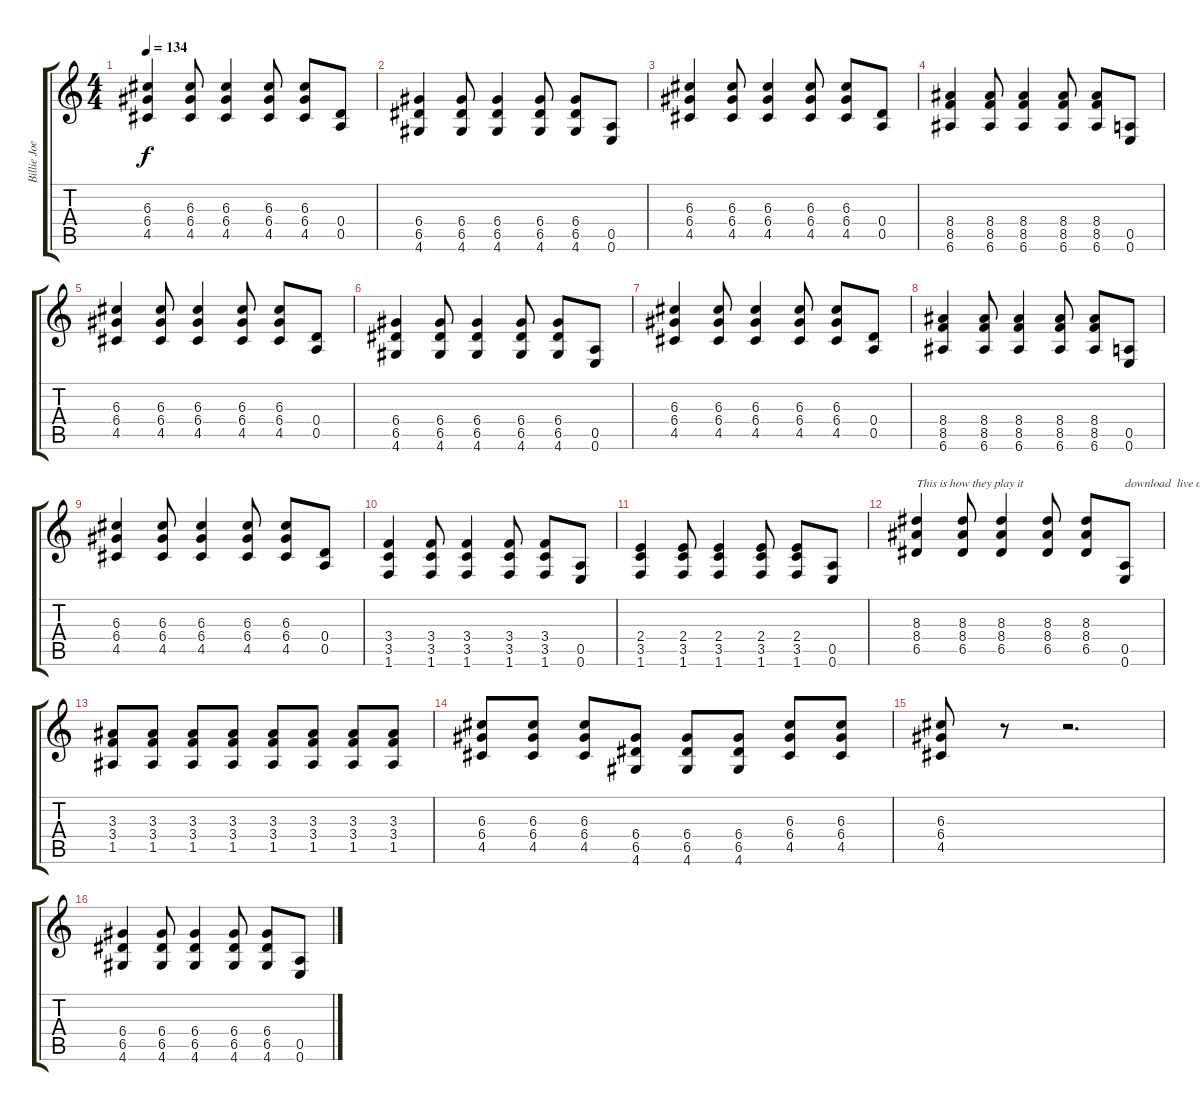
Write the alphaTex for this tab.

\track ("Billie Joe(Guitar1)" "Billie Joe") {instrument distortionguitar}
\staff {score tabs}
\tuning (E4 B3 G3 D3 A2 E2) {hide}
\ts (4 4)
\tempo 134
\clef g2
\ks c
(6.3 6.4 4.5).4{dy f} (6.3 6.4 4.5).8 (6.3 6.4 4.5).4 (6.3 6.4 4.5).8 (6.3 6.4 4.5).8 (0.4 0.5).8 |
(6.4 6.5 4.6).4 (6.4 6.5 4.6).8 (6.4 6.5 4.6).4 (6.4 6.5 4.6).8 (6.4 6.5 4.6).8 (0.5 0.6).8 |
(6.3 6.4 4.5).4 (6.3 6.4 4.5).8 (6.3 6.4 4.5).4 (6.3 6.4 4.5).8 (6.3 6.4 4.5).8 (0.4 0.5).8 |
(8.4 8.5 6.6).4 (8.4 8.5 6.6).8 (8.4 8.5 6.6).4 (8.4 8.5 6.6).8 (8.4 8.5 6.6).8 (0.5 0.6).8 |
(6.3 6.4 4.5).4 (6.3 6.4 4.5).8 (6.3 6.4 4.5).4 (6.3 6.4 4.5).8 (6.3 6.4 4.5).8 (0.4 0.5).8 |
(6.4 6.5 4.6).4 (6.4 6.5 4.6).8 (6.4 6.5 4.6).4 (6.4 6.5 4.6).8 (6.4 6.5 4.6).8 (0.5 0.6).8 |
(6.3 6.4 4.5).4 (6.3 6.4 4.5).8 (6.3 6.4 4.5).4 (6.3 6.4 4.5).8 (6.3 6.4 4.5).8 (0.4 0.5).8 |
(8.4 8.5 6.6).4 (8.4 8.5 6.6).8 (8.4 8.5 6.6).4 (8.4 8.5 6.6).8 (8.4 8.5 6.6).8 (0.5 0.6).8 |
(6.3 6.4 4.5).4 (6.3 6.4 4.5).8 (6.3 6.4 4.5).4 (6.3 6.4 4.5).8 (6.3 6.4 4.5).8 (0.4 0.5).8 |
(3.4 3.5 1.6).4 (3.4 3.5 1.6).8 (3.4 3.5 1.6).4 (3.4 3.5 1.6).8 (3.4 3.5 1.6).8 (0.5 0.6).8 |
(2.4 3.5 1.6).4 (2.4 3.5 1.6).8 (2.4 3.5 1.6).4 (2.4 3.5 1.6).8 (2.4 3.5 1.6).8 (0.5 0.6).8 |
(8.3 8.4 6.5).4{txt "This is how they play it "} (8.3 8.4 6.5).8 (8.3 8.4 6.5).4 (8.3 8.4 6.5).8 (8.3 8.4 6.5).8 (0.5 0.6).8{txt "download  live on letterman video"} |
(3.3 3.4 1.5).8 (3.3 3.4 1.5).8 (3.3 3.4 1.5).8 (3.3 3.4 1.5).8 (3.3 3.4 1.5).8 (3.3 3.4 1.5).8 (3.3 3.4 1.5).8 (3.3 3.4 1.5).8 |
(6.3 6.4 4.5).8 (6.3 6.4 4.5).8 (6.3 6.4 4.5).8 (6.4 6.5 4.6).8 (6.4 6.5 4.6).8 (6.4 6.5 4.6).8 (6.3 6.4 4.5).8 (6.3 6.4 4.5).8 |
(6.3 6.4 4.5).8 r.8 r.2{d} |
(6.4 6.5 4.6).4 (6.4 6.5 4.6).8 (6.4 6.5 4.6).4 (6.4 6.5 4.6).8 (6.4 6.5 4.6).8 (0.5 0.6).8
